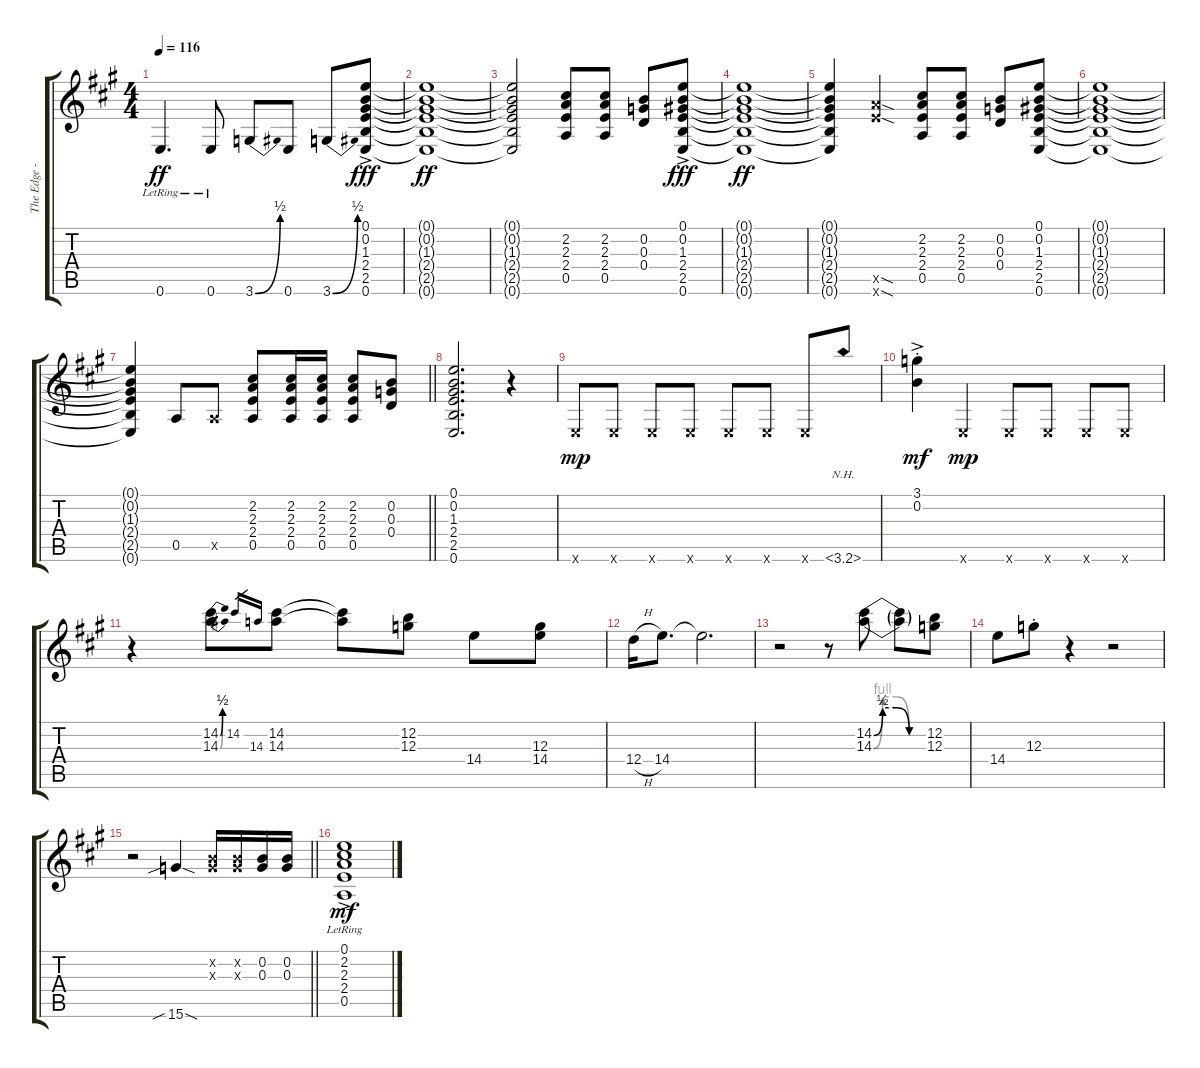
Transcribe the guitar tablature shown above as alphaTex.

\track ("The Edge - Rhythm Guitar" "The Edge -") {instrument overdrivenguitar}
\staff {score tabs}
\tuning (E4 B3 G3 D3 A2 E2) {hide}
\ts (4 4)
\tempo 116
\clef g2
\ks a
0.6{lr}.4{d dy ff} 0.6{lr}.8 3.6{be (bend 0 0 60 2)}.8 0.6.8 3.6{be (bend 0 0 60 2)}.8 (0.1{ac} 0.2{ac} 1.3{ac} 2.4{ac} 2.5{ac} 0.6{ac}).8{dy fff} |
(0.1{t} 0.2{t} 1.3{t} 2.4{t} 2.5{t} 0.6{t}).1{dy ff} |
(0.1{t} 0.2{t} 1.3{t} 2.4{t} 2.5{t} 0.6{t}).2 (2.2 2.3 2.4 0.5).8 (2.2 2.3 2.4 0.5).8 (0.2 0.3 0.4).8 (0.1{ac} 0.2{ac} 1.3{ac} 2.4{ac} 2.5{ac} 0.6{ac}).8{dy fff} |
(0.1{t} 0.2{t} 1.3{t} 2.4{t} 2.5{t} 0.6{t}).1{dy ff} |
(0.1{t} 0.2{t} 1.3{t} 2.4{t} 2.5{t} 0.6{t}).4 (12.5{sod x} 12.6{sod x}).4 (2.2 2.3 2.4 0.5).8 (2.2 2.3 2.4 0.5).8 (0.2 0.3 0.4).8 (0.1 0.2 1.3 2.4 2.5 0.6).8 |
(0.1{t} 0.2{t} 1.3{t} 2.4{t} 2.5{t} 0.6{t}).1 |
\barLineRight lightlight
(0.1{t} 0.2{t} 1.3{t} 2.4{t} 2.5{t} 0.6{t}).4 0.5.8 0.5{x}.8 (2.2 2.3 2.4 0.5).8 (2.2 2.3 2.4 0.5).16 (2.2 2.3 2.4 0.5).16 (2.2 2.3 2.4 0.5).8 (0.2 0.3 0.4).8 |
(0.1 0.2 1.3 2.4 2.5 0.6).2{d} r.4 |
0.6{x}.8{dy mp} 0.6{x}.8 0.6{x}.8 0.6{x}.8 0.6{x}.8 0.6{x}.8 0.6{x}.8 3.6{nh}.8 |
(3.1{ac st} 0.2{ac st}).4{dy mf} 0.6{x}.4{dy mp} 0.6{x}.8 0.6{x}.8 0.6{x}.8 0.6{x}.8 |
r.4 (14.2{be (bend 0 0 60 2)} 14.3{be (bend 0 0 60 2)}).8 14.2.16{gr} 14.3.16{gr} (14.2 14.3).8 (14.2{t} 14.3{t}).8 (12.2 12.3).8 14.4.8 (12.3 14.4).8 |
12.4{h}.16 14.4.8{d} 14.4{t}.2{d} |
r.2 r.8 (14.2{be (custom 0 0 10 2 25 2 40 0 60 0)} 14.3{be (custom 0 0 10 4 25 4 40 0 60 0)}).8 (14.2{t} 14.3{t}).8 (12.2 12.3).8 |
14.4.8 12.3{st}.8 r.4 r.2 |
\barLineRight lightlight
r.2 15.6{sib sod}.4 (0.2{x} 0.3{x}).16 (0.2{x} 0.3{x}).16 (0.2 0.3).16 (0.2 0.3).16 |
(0.1{ac lr} 2.2{ac lr} 2.3{ac lr} 2.4{ac lr} 0.5{ac lr}).1{dy mf}
